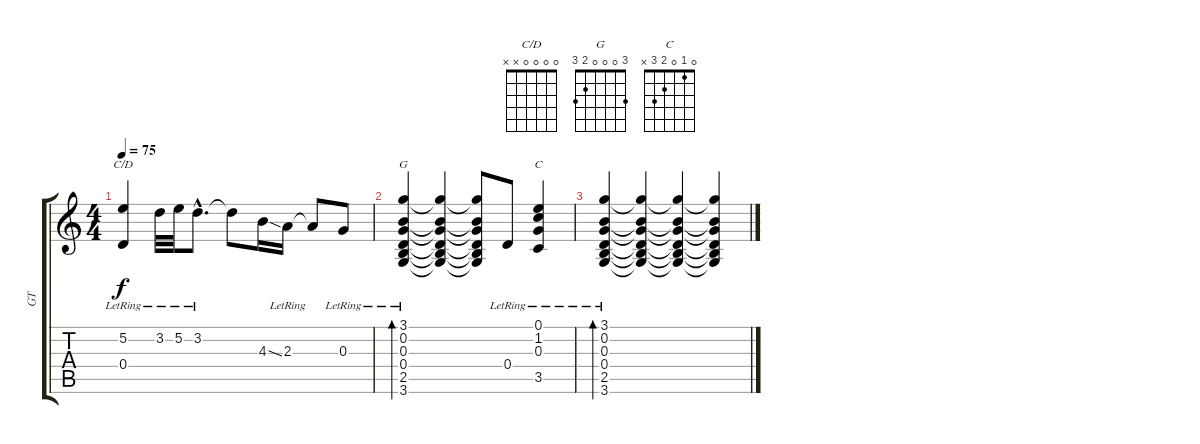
\track ("GT" "GT") {instrument acousticguitarsteel}
\staff {score tabs}
\tuning (E4 B3 G3 D3 A2 E2) {hide}
\chord ("C/D" 0 0 0 0 x x)
\chord ("G" 3 0 0 0 2 3)
\chord ("C" 0 1 0 2 3 x)
\ts (4 4)
\tempo 75
\clef g2
\ks c
(5.2{lr} 0.4{lr}).4{ch "C/D" dy f} 3.2{lr}.32 5.2{lr}.32 3.2{hac lr}.8{d} 3.2{t}.8 4.3{ss}.16 2.3{lr}.16 2.3{t}.8 0.3{lr}.8 |
(3.1{lr} 0.2{lr} 0.3{lr} 0.4{lr} 2.5{lr} 3.6{lr}).4{bd 240 ch "G"} (3.1{t} 0.2{t} 0.3{t} 0.4{t} 2.5{t} 3.6{t}).4 (3.1{t} 0.2{t} 0.3{t} 0.4{t} 2.5{t} 3.6{t}).8 0.4{lr}.8 (0.1{lr} 1.2{lr} 0.3{lr} 3.5{lr}).4{ch "C"} |
(3.1{lr} 0.2{lr} 0.3{lr} 0.4{lr} 2.5{lr} 3.6{lr}).4{bd 240} (3.1{t} 0.2{t} 0.3{t} 0.4{t} 2.5{t} 3.6{t}).4 (3.1{t} 0.2{t} 0.3{t} 0.4{t} 2.5{t} 3.6{t}).4 (3.1{t} 0.2{t} 0.3{t} 0.4{t} 2.5{t} 3.6{t}).4
